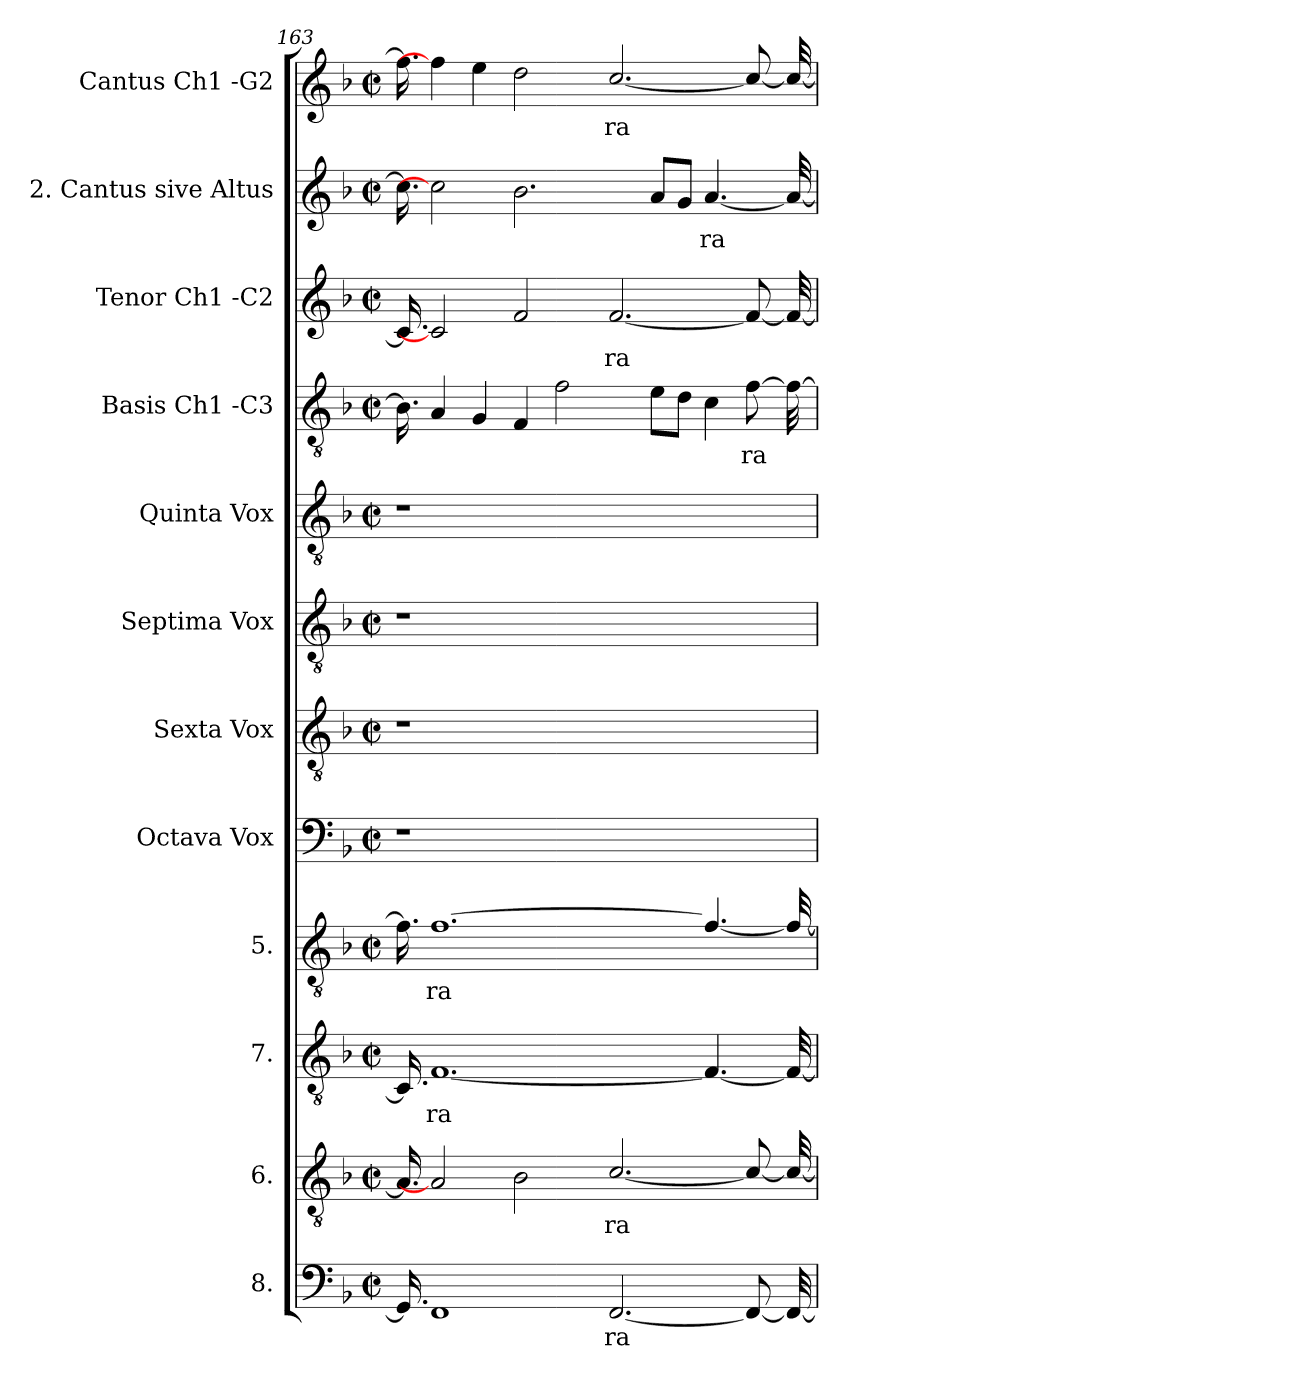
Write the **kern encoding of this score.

**kern	**text	**kern	**text	**kern	**text	**kern	**text	**kern	**kern	**kern	**kern	**kern	**text	**kern	**text	**kern	**text	**kern	**text
*part12	*part12	*part11	*part11	*part10	*part10	*part9	*part9	*part8	*part7	*part6	*part5	*part4	*part4	*part3	*part3	*part2	*part2	*part1	*part1
*staff12	*staff12	*staff11	*staff11	*staff10	*staff10	*staff9	*staff9	*staff8	*staff7	*staff6	*staff5	*staff4	*staff4	*staff3	*staff3	*staff2	*staff2	*staff1	*staff1
*I"8.	*	*I"6.	*	*I"7.	*	*I"5.	*	*I"Octava  Vox	*I"Sexta  Vox	*I"Septima  Vox	*I"Quinta  Vox	*I"Basis  Ch1 -C3	*	*I"Tenor  Ch1 -C2	*	*I"2. Cantus sive  Altus	*	*I"Cantus  Ch1 -G2	*
*	*	*	*	*	*	*	*	*	*	*	*	*I'B	*	*I'T	*	*I'A	*	*I'C	*
*clefF4	*	*clefGv2	*	*clefGv2	*	*clefGv2	*	*clefF4	*clefGv2	*clefGv2	*clefGv2	*clefGv2	*	*clefG2	*	*clefG2	*	*clefG2	*
*k[b-]	*	*k[b-]	*	*k[b-]	*	*k[b-]	*	*k[b-]	*k[b-]	*k[b-]	*k[b-]	*k[b-]	*	*k[b-]	*	*k[b-]	*	*k[b-]	*
*F:	*	*F:	*	*F:	*	*F:	*	*F:	*F:	*F:	*F:	*F:	*	*F:	*	*F:	*	*F:	*
*M2/2	*	*M2/2	*	*M2/2	*	*M2/2	*	*M2/2	*M2/2	*M2/2	*M2/2	*M2/2	*	*M2/2	*	*M2/2	*	*M2/2	*
*met(c|)	*	*met(c|)	*	*met(c|)	*	*met(c|)	*	*met(c|)	*met(c|)	*met(c|)	*met(c|)	*met(c|)	*	*met(c|)	*	*met(c|)	*	*met(c|)	*
=163	=163	=163	=163	=163	=163	=163	=163	=163	=163	=163	=163	=163	=163	=163	=163	=163	=163	=163	=163
16.GG/]	.	16.A/]	.	16.C/]	.	16.f\]	.	1r	1r	1r	1r	16.B-\]	.	16.c/]	.	16.cc\]	.	16.ff\]	.
!	!LO:LY:b:cj	!	!LO:LY:b:cj	!	!LO:LY:b:cj	!	!LO:LY:b:cj	!	!	!	!	!	!LO:LY:b:cj	!	!LO:LY:b:cj	!	!LO:LY:b:cj	!	!LO:LY:b:cj
1FF	--	2A/]	--	[<1.F	-ra	[<1.f	-ra	.	.	.	.	4A/	--	2c/]	--	2cc\]	--	4ff\]	--
!	!	!	!	!	!	!	!	!	!	!	!	!	!LO:LY:b:cj	!	!	!	!	!	!LO:LY:b:cj
.	.	.	.	.	.	.	.	.	.	.	.	4G/	--	.	.	.	.	4ee\	--
!	!	!	!LO:LY:b:cj	!	!	!	!	!	!	!	!	!	!LO:LY:b:cj	!	!LO:LY:b:cj	!	!LO:LY:b:cj	!	!LO:LY:b:cj
.	.	2B-\	--	.	.	.	.	.	.	.	.	4F/	--	2f/	--	2.b-\	--	2dd\	--
!	!	!	!	!	!	!	!	!	!	!	!	!	!LO:LY:b:cj	!	!	!	!	!	!
.	.	.	.	.	.	.	.	.	.	.	.	2f\	--	.	.	.	.	.	.
.	.	.	.	.	.	.	.	1ryy	1ryy	1ryy	1ryy	.	.	.	.	.	.	.	.
!	!LO:LY:b:cj	!	!LO:LY:b:cj	!	!	!	!	!	!	!	!	!	!	!	!LO:LY:b:cj	!	!	!	!LO:LY:b:cj
[<2.FF/	-ra	[<2.c/	-ra	.	.	.	.	.	.	.	.	.	.	[<2.f/	-ra	.	.	[<2.cc/	-ra
!	!	!	!	!	!	!	!	!	!	!	!	!	!LO:LY:b:cj	!	!	!	!LO:LY:b:cj	!	!
.	.	.	.	.	.	.	.	.	.	.	.	8e\L	--	.	.	8a/L	--	.	.
!	!	!	!	!	!	!	!	!	!	!	!	!	!LO:LY:b:cj	!	!	!	!LO:LY:b:cj	!	!
.	.	.	.	.	.	.	.	.	.	.	.	8d\J	--	.	.	8g/J	--	.	.
!	!	!	!	!	!	!	!	!	!	!	!	!	!LO:LY:b:cj	!	!	!	!LO:LY:b:cj	!	!
.	.	.	.	4.F/_<	.	4.f/_<	.	.	.	.	.	4c\	--	.	.	[<4.a/	-ra	.	.
!	!	!	!	!	!	!	!	!	!	!	!	!	!LO:LY:b:cj	!	!	!	!	!	!
8FF/_<	.	8c/_<	.	.	.	.	.	.	.	.	.	[>8f\	-ra	8f/_<	.	.	.	8cc/_<	.
32FF/_<	.	32c/_<	.	32F/_<	.	32f/_<	.	.	.	.	.	32f\_>	.	32f/_<	.	32a/_<	.	32cc/_<	.
=	=	=	=	=	=	=	=	=	=	=	=	=	=	=	=	=	=	=	=
*-	*-	*-	*-	*-	*-	*-	*-	*-	*-	*-	*-	*-	*-	*-	*-	*-	*-	*-	*-
